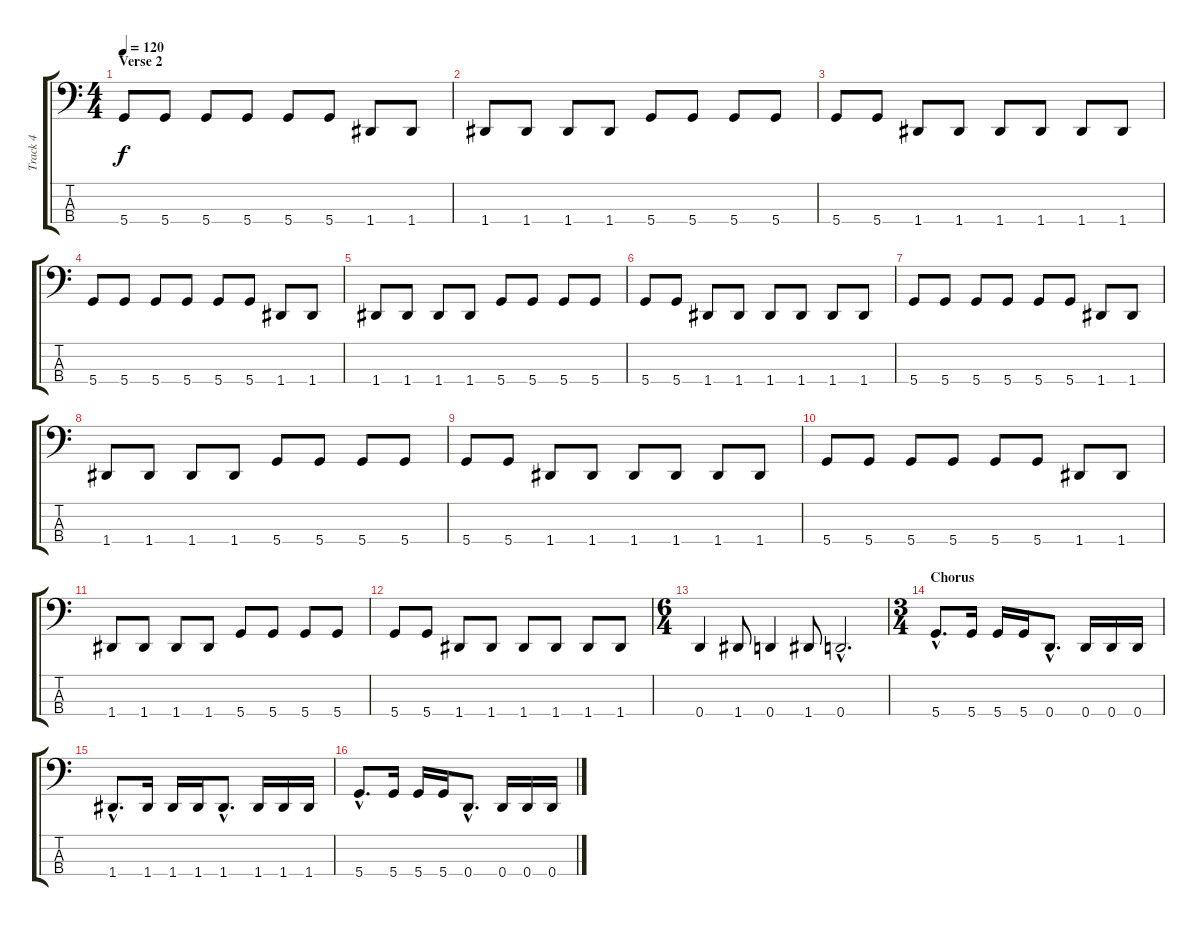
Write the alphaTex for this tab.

\track ("Track 4" "Track 4") {instrument electricbasspick}
\staff {score tabs}
\tuning (G2 D2 A1 D1) {hide}
\ts (4 4)
\section ("" "Verse 2")
\tempo 120
\clef f4
\ks c
5.4.8{dy f} 5.4.8 5.4.8 5.4.8 5.4.8 5.4.8 1.4.8 1.4.8 |
1.4.8 1.4.8 1.4.8 1.4.8 5.4.8 5.4.8 5.4.8 5.4.8 |
5.4.8 5.4.8 1.4.8 1.4.8 1.4.8 1.4.8 1.4.8 1.4.8 |
5.4.8 5.4.8 5.4.8 5.4.8 5.4.8 5.4.8 1.4.8 1.4.8 |
1.4.8 1.4.8 1.4.8 1.4.8 5.4.8 5.4.8 5.4.8 5.4.8 |
5.4.8 5.4.8 1.4.8 1.4.8 1.4.8 1.4.8 1.4.8 1.4.8 |
5.4.8 5.4.8 5.4.8 5.4.8 5.4.8 5.4.8 1.4.8 1.4.8 |
1.4.8 1.4.8 1.4.8 1.4.8 5.4.8 5.4.8 5.4.8 5.4.8 |
5.4.8 5.4.8 1.4.8 1.4.8 1.4.8 1.4.8 1.4.8 1.4.8 |
5.4.8 5.4.8 5.4.8 5.4.8 5.4.8 5.4.8 1.4.8 1.4.8 |
1.4.8 1.4.8 1.4.8 1.4.8 5.4.8 5.4.8 5.4.8 5.4.8 |
5.4.8 5.4.8 1.4.8 1.4.8 1.4.8 1.4.8 1.4.8 1.4.8 |
\ts (6 4)
0.4.4 1.4.8 0.4.4 1.4.8 0.4{hac}.2{d} |
\ts (3 4)
\section ("" "Chorus")
5.4{hac}.8{d} 5.4.16 5.4.16 5.4.16 0.4{hac}.8{d} 0.4.16 0.4.16 0.4.16 |
1.4{hac}.8{d} 1.4.16 1.4.16 1.4.16 1.4{hac}.8{d} 1.4.16 1.4.16 1.4.16 |
5.4{hac}.8{d} 5.4.16 5.4.16 5.4.16 0.4{hac}.8{d} 0.4.16 0.4.16 0.4.16
